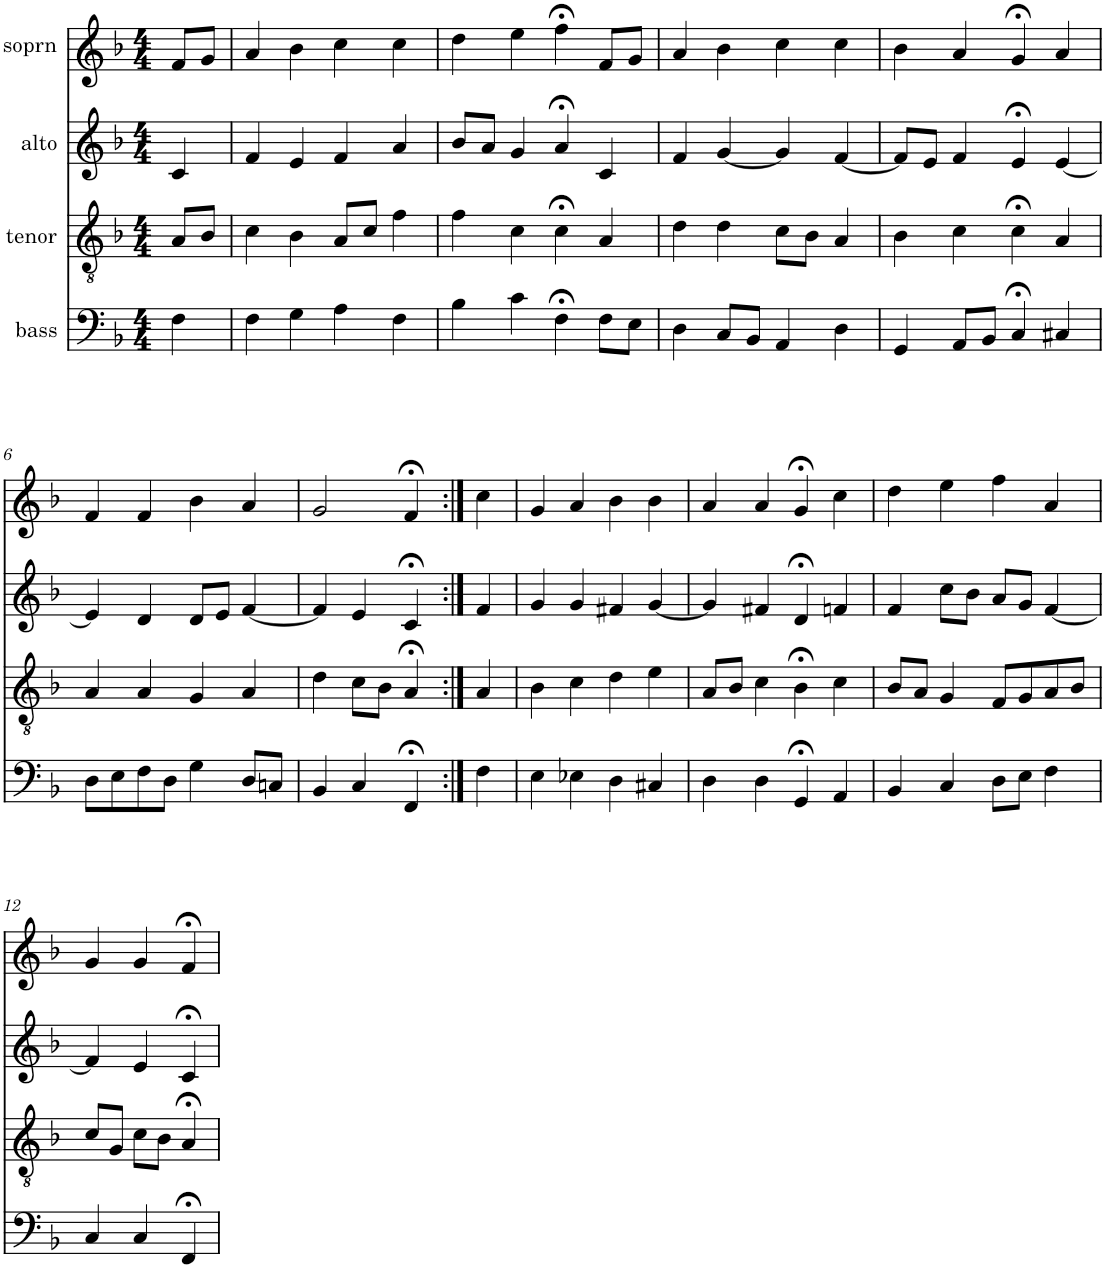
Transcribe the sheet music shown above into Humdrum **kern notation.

**kern	**kern	**kern	**kern
*part4	*part3	*part2	*part1
*staff4	*staff3	*staff2	*staff1
*I"bass	*I"tenor	*I"alto	*I"soprn
*clefF4	*clefGv2	*clefG2	*clefG2
*k[b-]	*k[b-]	*k[b-]	*k[b-]
*F:	*F:	*F:	*F:
*M4/4	*M4/4	*M4/4	*M4/4
=1	=1	=1	=1
4F\	8A/L	4c/	8f/L
.	8B-/J	.	8g/J
=2	=2	=2	=2
4F\	4c\	4f/	4a/
4G\	4B-\	4e/	4b-\
4A\	8A/L	4f/	4cc\
.	8c/J	.	.
4F\	4f\	4a/	4cc\
=3	=3	=3	=3
4B-\	4f\	8b-/L	4dd\
.	.	8a/J	.
4c\	4c\	4g/	4ee\
4F;<\	4c;<\	4a;</	4ff;<\
8F\L	4A/	4c/	8f/L
8E\J	.	.	8g/J
=4	=4	=4	=4
4D\	4d\	4f/	4a/
8C/L	4d\	[4g/	4b-\
8BB-/J	.	.	.
4AA/	8c\L	4g/]	4cc\
.	8B-\J	.	.
4D\	4A/	[4f/	4cc\
=5	=5	=5	=5
4GG/	4B-\	8f/L]	4b-\
.	.	8e/J	.
8AA/L	4c\	4f/	4a/
8BB-/J	.	.	.
4C;</	4c;<\	4e;</	4g;</
4C#X/	4A/	[4e/	4a/
!!LO:LB:g=z
=6	=6	=6	=6
8D\L	4A/	4e/]	4f/
8E\	.	.	.
8F\	4A/	4d/	4f/
8D\J	.	.	.
4G\	4G/	8d/L	4b-\
.	.	8e/J	.
8D/L	4A/	[4f/	4a/
8Cn/J	.	.	.
=7	=7	=7	=7
4BB-/	4d\	4f/]	2g/
4C/	8c\L	4e/	.
.	8B-\J	.	.
4FF;</	4A;</	4c;</	4f;</
=8:|!	=8:|!	=8:|!	=8:|!
4F\	4A/	4f/	4cc\
=9	=9	=9	=9
4E\	4B-\	4g/	4g/
4E-X\	4c\	4g/	4a/
4D\	4d\	4f#X/	4b-\
4C#X/	4e\	[4g/	4b-\
=10	=10	=10	=10
4D\	8A/L	4g/]	4a/
.	8B-/J	.	.
4D\	4c\	4f#X/	4a/
4GG;</	4B-;<\	4d;</	4g;</
4AA/	4c\	4fn/	4cc\
=11	=11	=11	=11
4BB-/	8B-/L	4f/	4dd\
.	8A/J	.	.
4C/	4G/	8cc\L	4ee\
.	.	8b-\J	.
8D\L	8F/L	8a/L	4ff\
8E\J	8G/	8g/J	.
4F\	8A/	[4f/	4a/
.	8B-/J	.	.
!!LO:LB:g=z
=12	=12	=12	=12
4C/	8c/L	4f/]	4g/
.	8G/J	.	.
4C/	8c\L	4e/	4g/
.	8B-\J	.	.
4FF;</	4A;</	4c;</	4f;</
=	=	=	=
*-	*-	*-	*-
